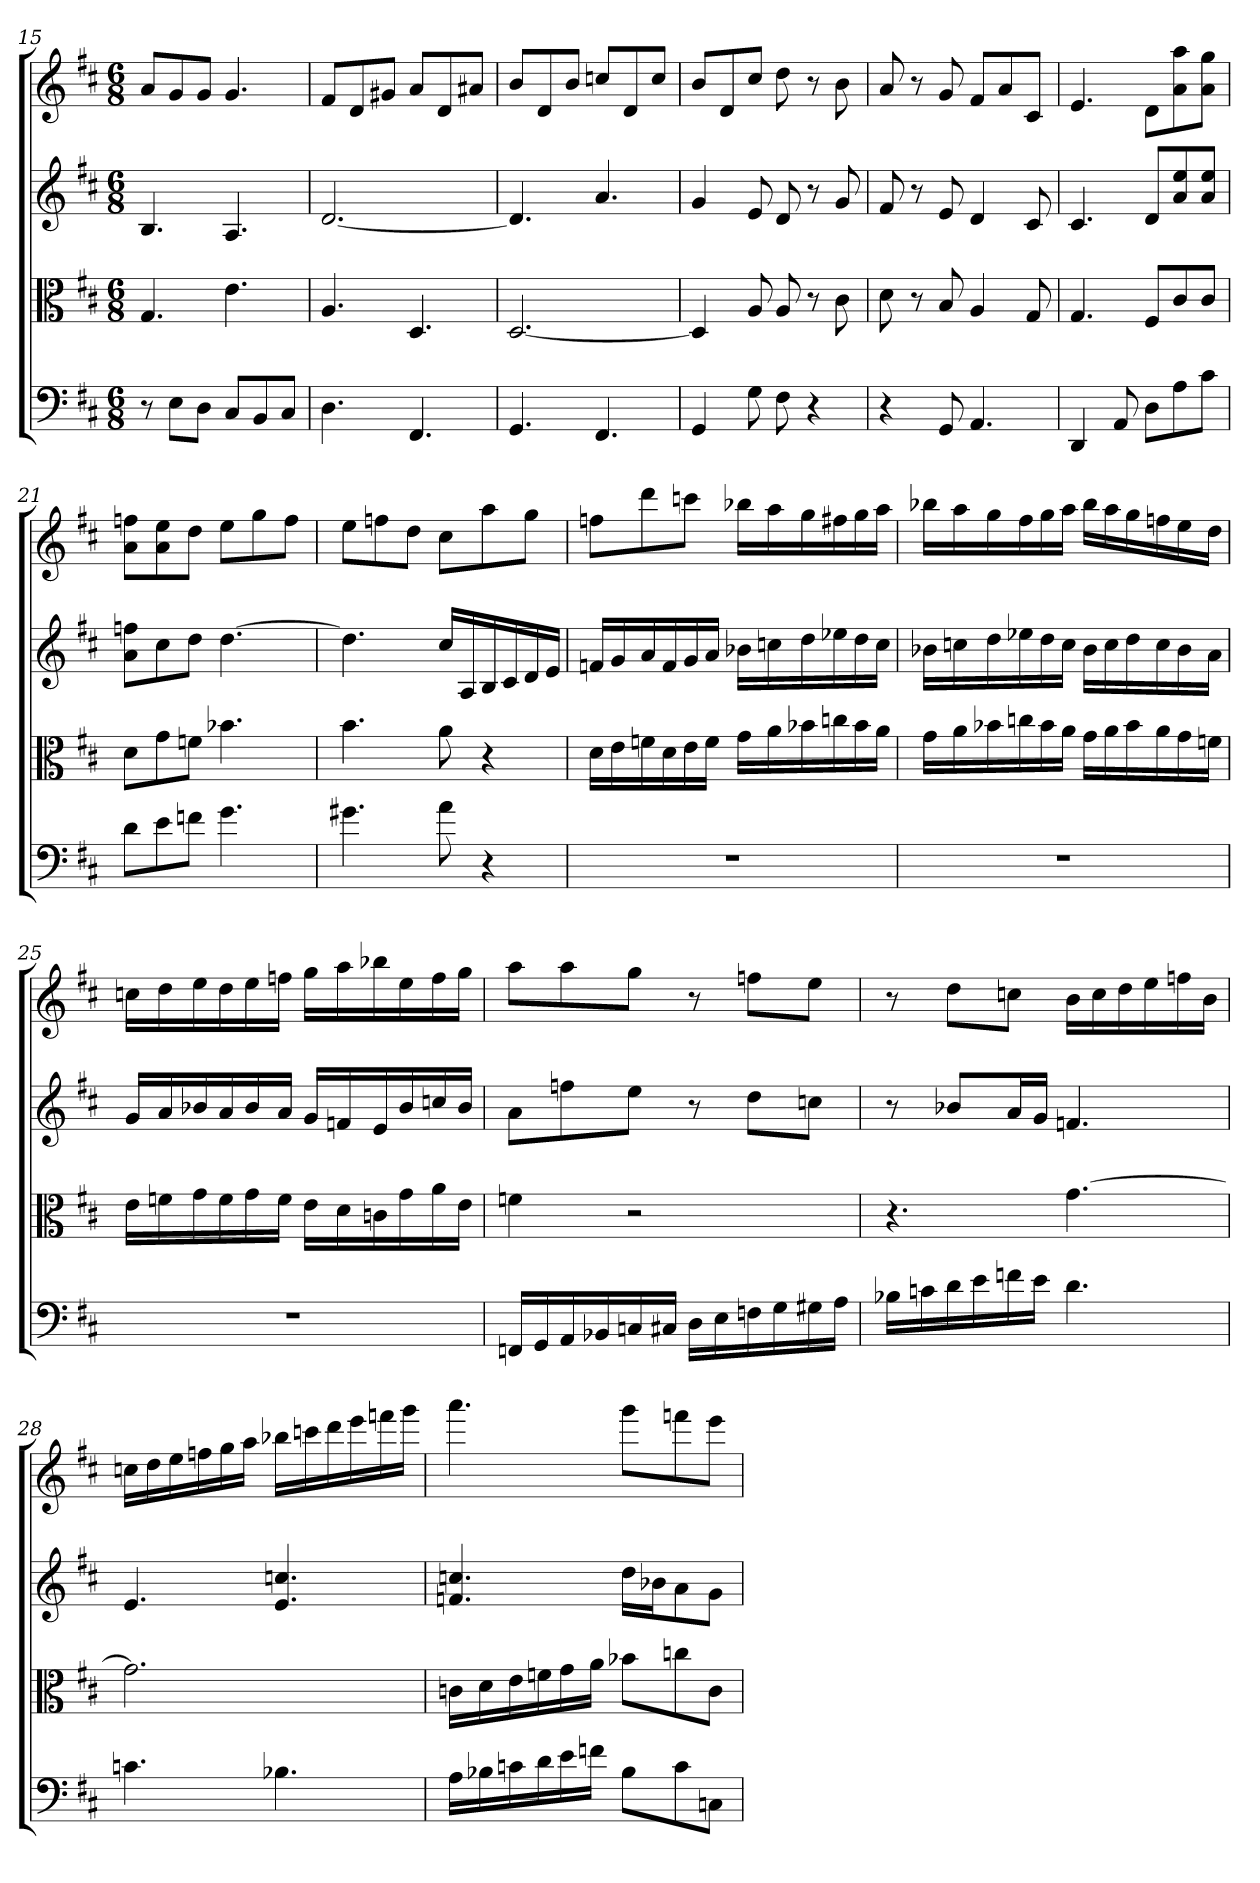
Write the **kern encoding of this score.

**kern	**kern	**kern	**kern
*part4	*part3	*part2	*part1
*staff4	*staff3	*staff2	*staff1
*clefF4	*clefC3	*	*
*k[f#c#]	*k[f#c#]	*k[f#c#]	*k[f#c#]
*D:	*D:	*D:	*D:
*M6/8	*M6/8	*M6/8	*M6/8
=15	=15	=15	=15
8r	4.G	4.B	8aL
8E\L	.	.	8g
8D\J	.	.	8gJ
8C#/L	4.e	4.A	4.g
8BB/	.	.	.
8C#/J	.	.	.
=16	=16	=16	=16
4.D	4.A	[2.d	8f#L
.	.	.	8d
.	.	.	8g#XJ
4.FF#	4.D	.	8aL
.	.	.	8d
.	.	.	8a#XJ
=17	=17	=17	=17
4.GG	[2.D	4.d]	8bL
.	.	.	8d
.	.	.	8bJ
4.FF#	.	4.a	8ccnL
.	.	.	8d
.	.	.	8ccJ
=18	=18	=18	=18
4GG	4D]	4g	8bL
.	.	.	8d
8G	8A	8e	8cc#J
8F#	8A	8d	8dd
4r	8r	8r	8r
.	8c#	8g	8b
=19	=19	=19	=19
4r	8d	8f#	8a
.	8r	8r	8r
8GG	8B	8e	8g
4.AA	4A	4d	8f#L
.	.	.	8a
.	8G	8c#	8c#J
=20	=20	=20	=20
4DD	4.G	4.c#	4.e
8AA	.	.	.
8D\L	8F#/L	8dL	8dL
8A\	8c#/	8a 8ee	8a 8aa
8c#\J	8c#/J	8a 8eeJ	8a 8ggJ
=21	=21	=21	=21
8d\L	8d\L	8a 8ffnL	8a 8ffnL
8e\	8g\	8cc#	8a 8ee
8fn\J	8fn\J	8ddJ	8ddJ
4.g	4.b-X	[4.dd	8eeL
.	.	.	8gg
.	.	.	8ffJ
=22	=22	=22	=22
4.g#X	4.b	4.dd]	8eeL
.	.	.	8ffn
.	.	.	8ddJ
8a	8a	16cc#LL	8cc#L
.	.	16A	.
4r	4r	16B	8aa
.	.	16c#	.
.	.	16d	8ggJ
.	.	16eJJ	.
=23	=23	=23	=23
2.r	16d\LL	16fnLL	8ffnL
.	16e\	16g	.
.	16fn\	16a	8ddd
.	16d\	16f	.
.	16e\	16g	8cccnJ
.	16f\JJ	16aJJ	.
.	16g\LL	16b-XLL	16bb-XLL
.	16a\	16ccn	16aa
.	16b-X\	16dd	16gg
.	16ccn\	16ee-X	16ff#X
.	16b-\	16dd	16gg
.	16a\JJ	16ccJJ	16aaJJ
=24	=24	=24	=24
2.r	16g\LL	16b-XLL	16bb-XLL
.	16a\	16ccn	16aa
.	16b-X\	16dd	16gg
.	16ccn\	16ee-X	16ff#
.	16b-\	16dd	16gg
.	16a\JJ	16ccJJ	16aaJJ
.	16g\LL	16b-LL	16bb-LL
.	16a\	16cc	16aa
.	16b-\	16dd	16gg
.	16a\	16cc	16ffn
.	16g\	16b-	16ee
.	16fn\JJ	16aJJ	16ddJJ
=25	=25	=25	=25
2.r	16e\LL	16gLL	16ccnLL
.	16fn\	16a	16dd
.	16g\	16b-X	16ee
.	16f\	16a	16dd
.	16g\	16b-	16ee
.	16f\JJ	16aJJ	16ffnJJ
.	16e\LL	16gLL	16ggLL
.	16d\	16fn	16aa
.	16cn\	16e	16bb-X
.	16g\	16b-	16ee
.	16a\	16ccn	16ff
.	16e\JJ	16b-JJ	16ggJJ
=26	=26	=26	=26
16FFn/LL	4fn	8aL	8aaL
16GG/	.	.	.
16AA/	.	8ffn	8aa
16BB-X/	.	.	.
16Cn/	2r	8eeJ	8ggJ
16C#X/JJ	.	.	.
16D\LL	.	8r	8r
16E\	.	.	.
16Fn\	.	8ddL	8ffnL
16G\	.	.	.
16G#X\	.	8ccnJ	8eeJ
16A\JJ	.	.	.
=27	=27	=27	=27
16B-X\LL	4.r	8r	8r
16cn\	.	.	.
16d\	.	8b-XL	8ddL
16e\	.	.	.
16fn\	.	16aL	8ccnJ
16e\JJ	.	16gJJ	.
4.d	[4.g	4.fn	16bLL
.	.	.	16cc
.	.	.	16dd
.	.	.	16ee
.	.	.	16ffn
.	.	.	16bJJ
=28	=28	=28	=28
4.cn	2.g]	4.e	16ccnLL
.	.	.	16dd
.	.	.	16ee
.	.	.	16ffn
.	.	.	16gg
.	.	.	16aaJJ
4.B-X	.	4.e 4.ccn	16bb-XLL
.	.	.	16cccn
.	.	.	16ddd
.	.	.	16eee
.	.	.	16fffn
.	.	.	16gggJJ
=29	=29	=29	=29
16A\LL	16cn\LL	4.fn 4.ccn	4.aaa
16B-X\	16d\	.	.
16cn\	16e\	.	.
16d\	16fn\	.	.
16e\	16g\	.	.
16fn\JJ	16a\JJ	.	.
8B-\L	8b-X\L	16ddLL	8gggL
.	.	16b-XJ	.
8c\	8ccn\	8a	8fffn
8Cn\J	8c\J	8gJ	8eeeJ
=	=	=	=
*-	*-	*-	*-
